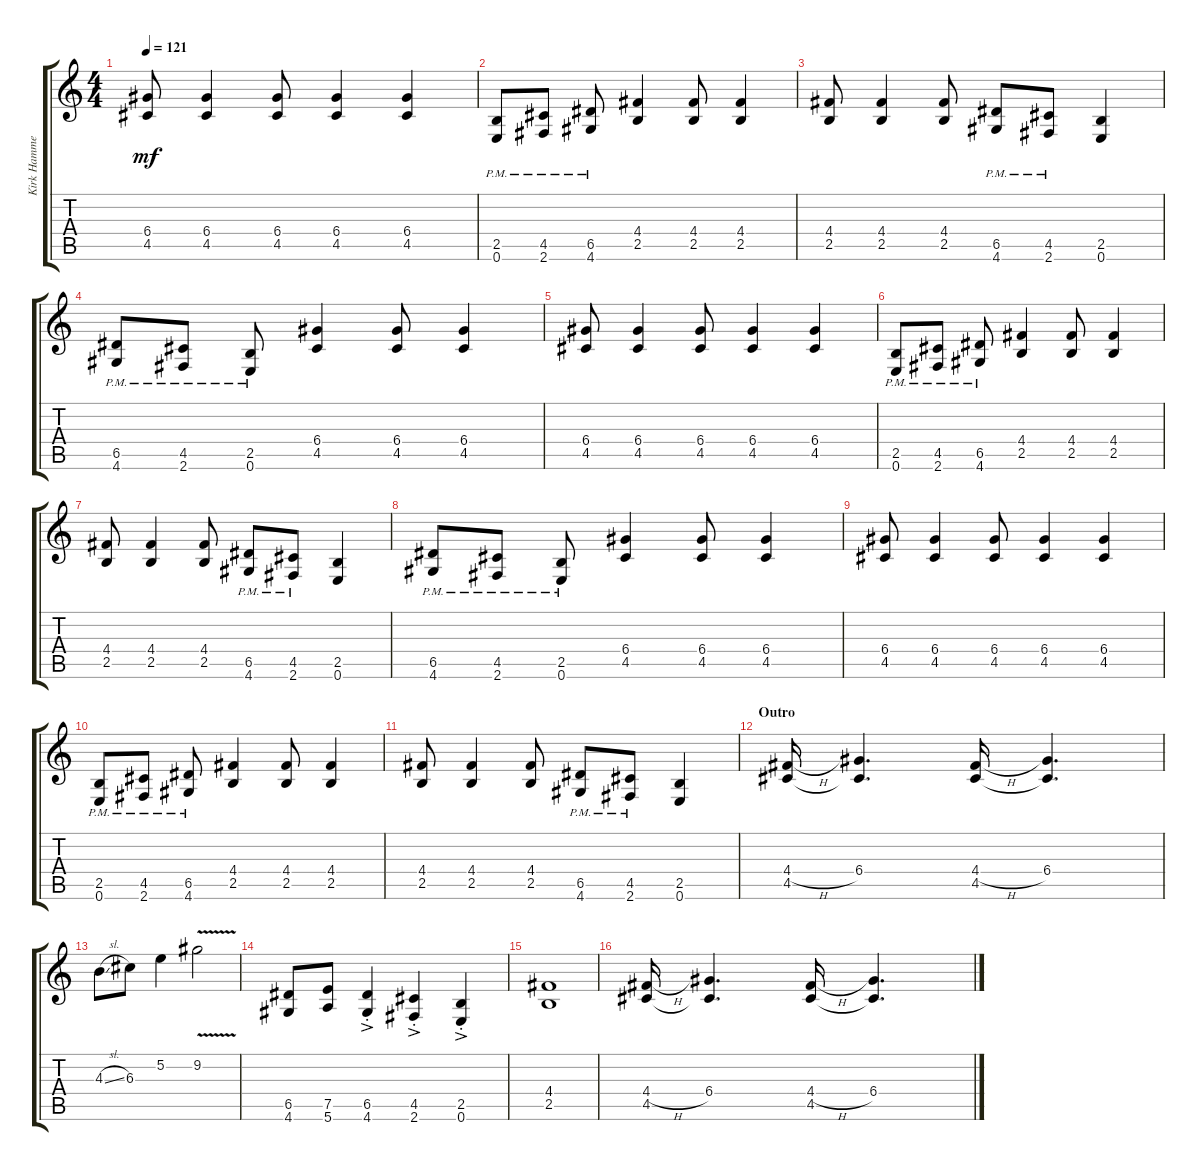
\track ("Kirk Hammett" "Kirk Hamme") {instrument distortionguitar}
\staff {score tabs}
\tuning (E4 B3 G3 D3 A2 E2) {hide}
\ts (4 4)
\tempo 121
\clef g2
\ks c
(6.4 4.5).8{dy mf} (6.4 4.5).4 (6.4 4.5).8 (6.4 4.5).4 (6.4 4.5).4 |
(2.5{pm} 0.6{pm}).8 (4.5{pm} 2.6{pm}).8 (6.5{pm} 4.6{pm}).8 (4.4 2.5).4 (4.4 2.5).8 (4.4 2.5).4 |
(4.4 2.5).8 (4.4 2.5).4 (4.4 2.5).8 (6.5{pm} 4.6{pm}).8 (4.5{pm} 2.6{pm}).8 (2.5 0.6).4 |
(6.5{pm} 4.6{pm}).8 (4.5{pm} 2.6{pm}).8 (2.5{pm} 0.6{pm}).8 (6.4 4.5).4 (6.4 4.5).8 (6.4 4.5).4 |
(6.4 4.5).8 (6.4 4.5).4 (6.4 4.5).8 (6.4 4.5).4 (6.4 4.5).4 |
(2.5{pm} 0.6{pm}).8 (4.5{pm} 2.6{pm}).8 (6.5{pm} 4.6{pm}).8 (4.4 2.5).4 (4.4 2.5).8 (4.4 2.5).4 |
(4.4 2.5).8 (4.4 2.5).4 (4.4 2.5).8 (6.5{pm} 4.6{pm}).8 (4.5{pm} 2.6{pm}).8 (2.5 0.6).4 |
(6.5{pm} 4.6{pm}).8 (4.5{pm} 2.6{pm}).8 (2.5{pm} 0.6{pm}).8 (6.4 4.5).4 (6.4 4.5).8 (6.4 4.5).4 |
(6.4 4.5).8 (6.4 4.5).4 (6.4 4.5).8 (6.4 4.5).4 (6.4 4.5).4 |
(2.5{pm} 0.6{pm}).8 (4.5{pm} 2.6{pm}).8 (6.5{pm} 4.6{pm}).8 (4.4 2.5).4 (4.4 2.5).8 (4.4 2.5).4 |
(4.4 2.5).8 (4.4 2.5).4 (4.4 2.5).8 (6.5{pm} 4.6{pm}).8 (4.5{pm} 2.6{pm}).8 (2.5 0.6).4 |
\section ("" "Outro")
(4.4{h} 4.5).16 (6.4 4.5{t}).4{d} (4.4{h} 4.5).16 (6.4 4.5{t}).4{d} |
4.3{sl}.8 6.3.8 5.2.4 9.2{v}.2 |
(6.5 4.6).8 (7.5 5.6).8 (6.5{ac st} 4.6{ac st}).4 (4.5{ac st} 2.6{ac st}).4 (2.5{ac st} 0.6{ac st}).4 |
(4.4 2.5).1 |
(4.4{h} 4.5).16 (6.4 4.5{t}).4{d} (4.4{h} 4.5).16 (6.4 4.5{t}).4{d}
